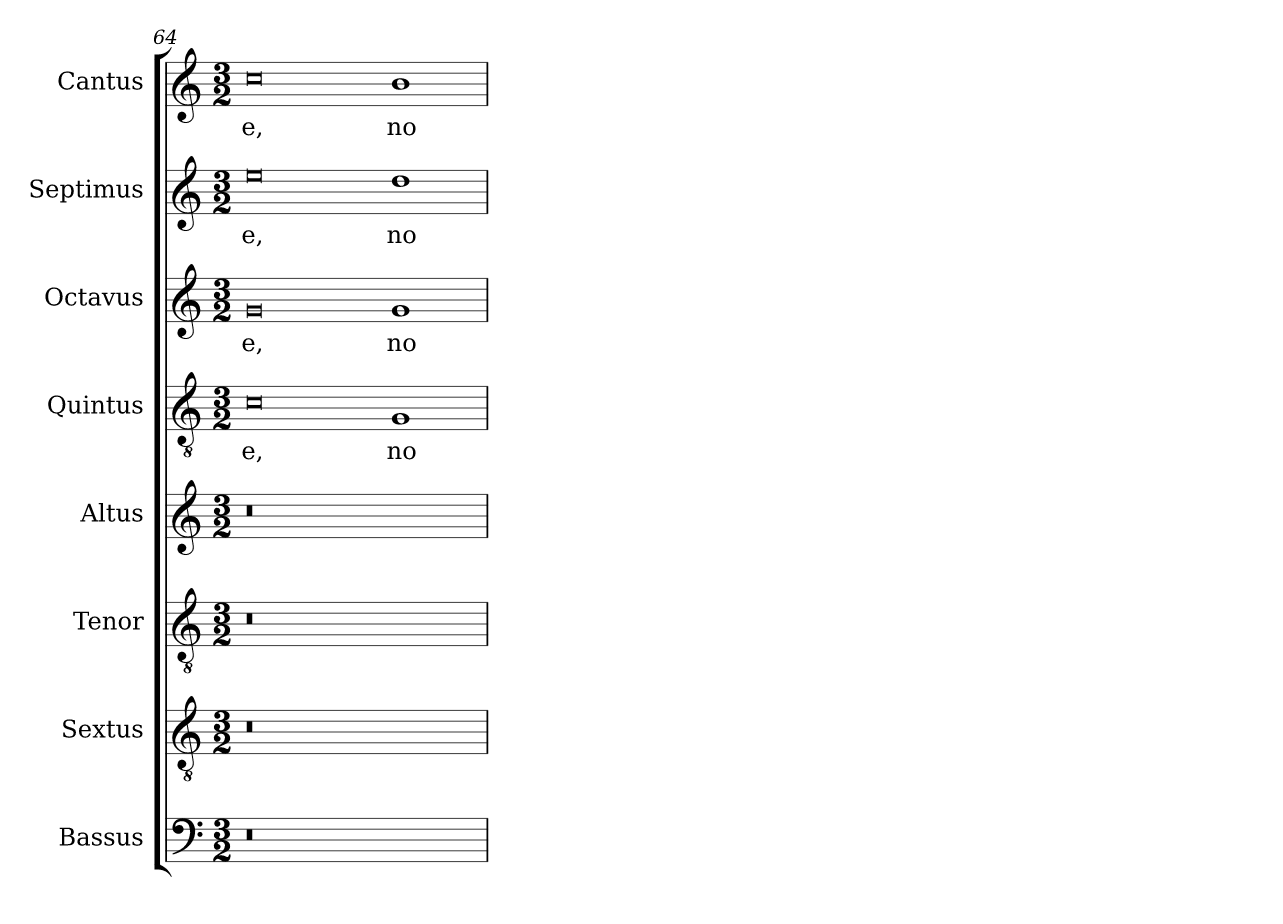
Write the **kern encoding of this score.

**kern	**kern	**kern	**kern	**kern	**text	**kern	**text	**kern	**text	**kern	**text
*part8	*part7	*part6	*part5	*part4	*part4	*part3	*part3	*part2	*part2	*part1	*part1
*staff8	*staff7	*staff6	*staff5	*staff4	*staff4	*staff3	*staff3	*staff2	*staff2	*staff1	*staff1
*I"Bassus	*I"Sextus	*I"Tenor	*I"Altus	*I"Quintus	*	*I"Octavus	*	*I"Septimus	*	*I"Cantus	*
*clefF4	*clefGv2	*clefGv2	*clefG2	*clefGv2	*	*clefG2	*	*clefG2	*	*clefG2	*
*M3/2	*M3/2	*M3/2	*M3/2	*M3/2	*	*M3/2	*	*M3/2	*	*M3/2	*
=64	=64	=64	=64	=64	=64	=64	=64	=64	=64	=64	=64
!	!	!	!	!	!LO:LY:b:cj	!	!LO:LY:b:cj	!	!LO:LY:b:cj	!	!LO:LY:b:cj
0.r	0.r	0.r	0.r	0c	-e,	0g	-e,	0ee	e,	0cc	e,
!	!	!	!	!	!LO:LY:b:cj	!	!LO:LY:b:cj	!	!LO:LY:b:cj	!	!LO:LY:b:cj
.	.	.	.	1G	no-	1g	no-	1dd	no	1b	no
=	=	=	=	=	=	=	=	=	=	=	=
*-	*-	*-	*-	*-	*-	*-	*-	*-	*-	*-	*-
